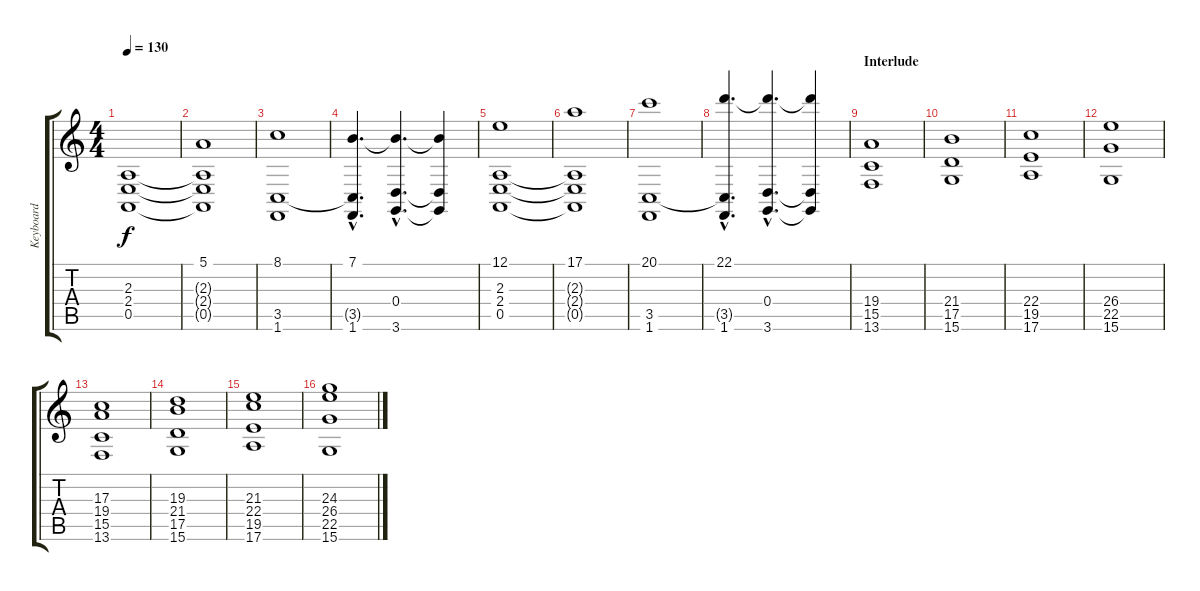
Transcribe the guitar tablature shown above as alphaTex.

\track ("Keyboard" "Keyboard") {instrument stringensemble1}
\staff {score tabs}
\tuning (E4 B3 G3 D3 A2 E2) {hide}
\ts (4 4)
\tempo 130
\clef g2
\ks c
(2.3 2.4 0.5).1{dy f} |
(5.1 2.3{t} 2.4{t} 0.5{t}).1 |
(8.1 3.5 1.6).1 |
(7.1{hac} 3.5{hac t} 1.6{hac}).4{d} (7.1{hac t} 0.4{hac} 3.6{hac}).4{d} (7.1{t} 0.4{t} 3.6{t}).4 |
(12.1 2.3 2.4 0.5).1{volume 12} |
(17.1 2.3{t} 2.4{t} 0.5{t}).1 |
(20.1 3.5 1.6).1 |
(22.1{hac} 3.5{hac t} 1.6{hac}).4{d} (22.1{hac t} 0.4{hac} 3.6{hac}).4{d} (22.1{t} 0.4{t} 3.6{t}).4 |
\section ("" "Interlude")
(19.4 15.5 13.6).1{volume 10} |
(21.4 17.5 15.6).1 |
(22.4 19.5 17.6).1 |
(26.4 22.5 15.6).1 |
(17.3 19.4 15.5 13.6).1 |
(19.3 21.4 17.5 15.6).1 |
(21.3 22.4 19.5 17.6).1 |
(24.3 26.4 22.5 15.6).1
